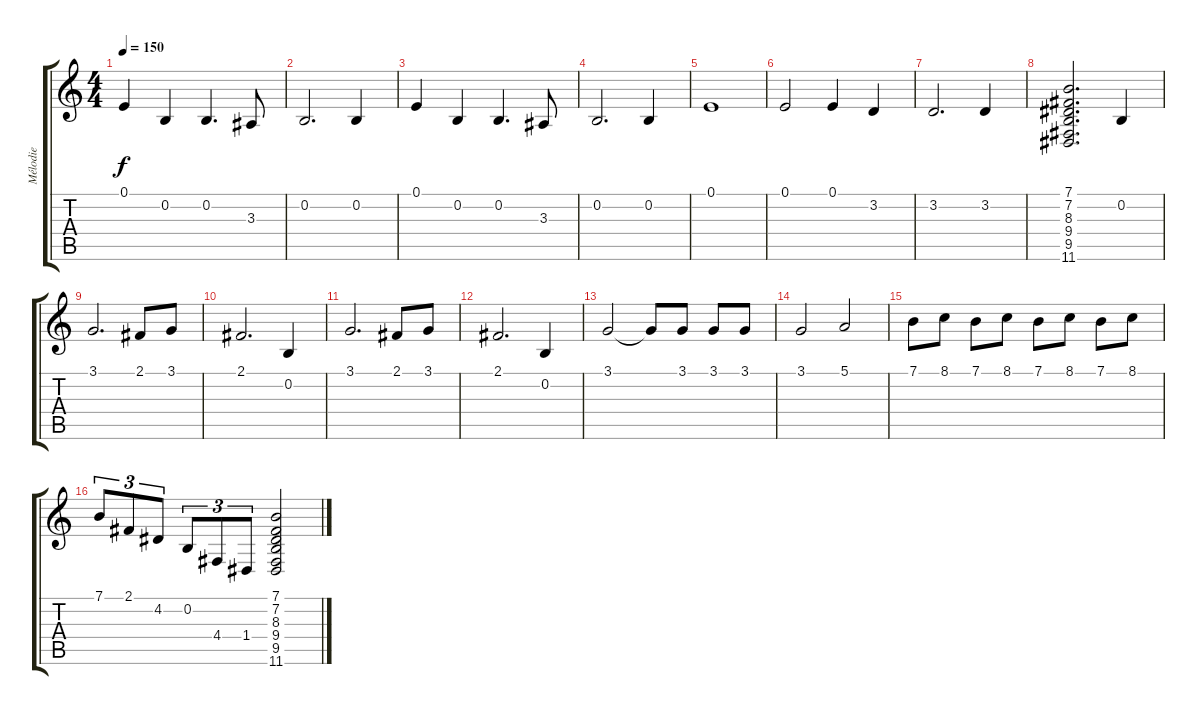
\track ("Mélodie" "Mélodie") {instrument tuba}
\staff {score tabs}
\tuning (E4 B3 G3 D3 A2 E2) {hide}
\ts (4 4)
\tempo 150
\clef g2
\ks c
0.1.4{dy f} 0.2.4 0.2.4{d} 3.3.8 |
0.2.2{d} 0.2.4 |
0.1.4 0.2.4 0.2.4{d} 3.3.8 |
0.2.2{d} 0.2.4 |
0.1.1 |
0.1.2 0.1.4 3.2.4 |
3.2.2{d} 3.2.4 |
(7.1 7.2 8.3 9.4 9.5 11.6).2{d} 0.2.4 |
3.1.2{d} 2.1.8 3.1.8 |
2.1.2{d} 0.2.4 |
3.1.2{d} 2.1.8 3.1.8 |
2.1.2{d} 0.2.4 |
3.1.2 3.1{t}.8 3.1.8 3.1.8 3.1.8 |
3.1.2 5.1.2 |
7.1.8 8.1.8 7.1.8 8.1.8 7.1.8 8.1.8 7.1.8 8.1.8 |
7.1.8{tu (3 2)} 2.1.8{tu (3 2)} 4.2.8{tu (3 2)} 0.2.8{tu (3 2)} 4.4.8{tu (3 2)} 1.4.8{tu (3 2)} (7.1 7.2 8.3 9.4 9.5 11.6).2
